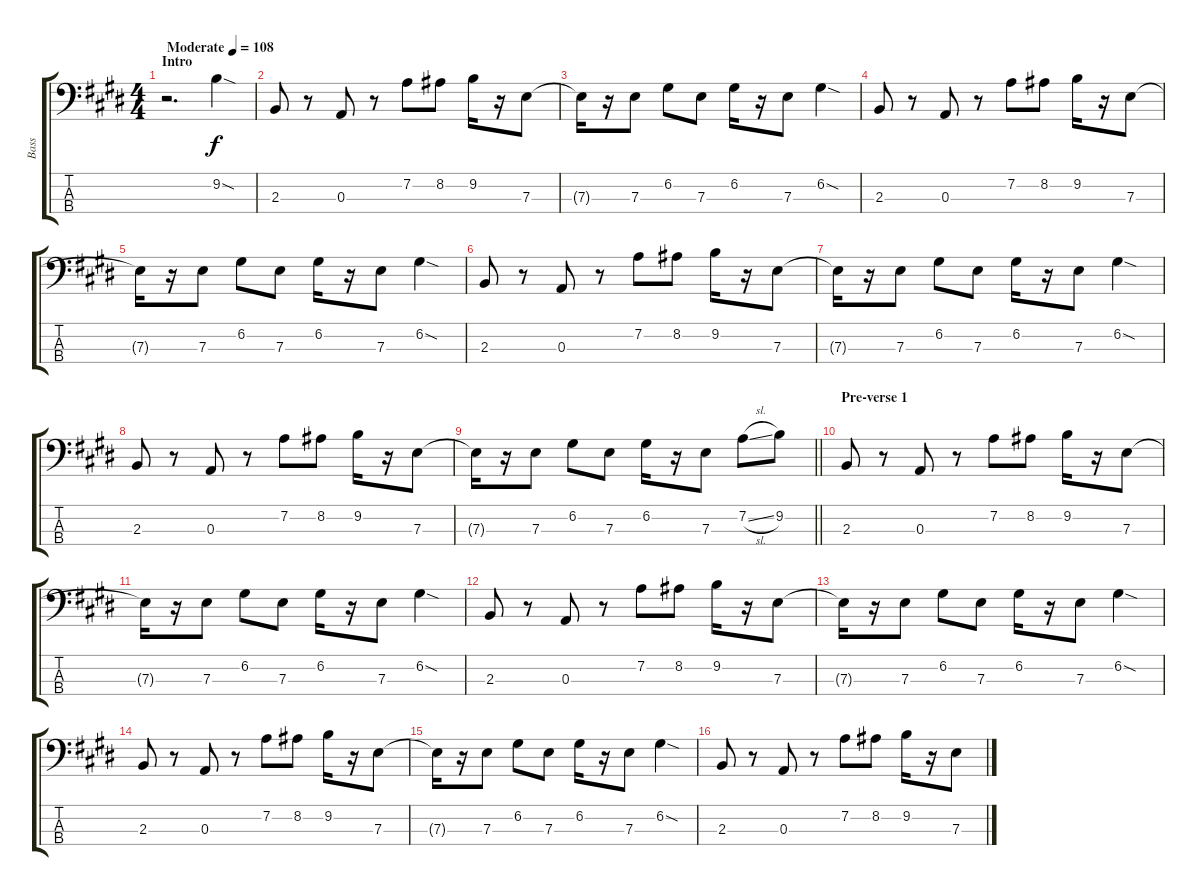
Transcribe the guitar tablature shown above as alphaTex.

\track ("Bass" "Bass") {instrument electricbassfinger}
\staff {score tabs}
\tuning (G2 D2 A1 E1) {hide}
\ts (4 4)
\section ("" "Intro")
\tempo (108 "Moderate")
\clef f4
\ks e
r.2{d dy f instrument electricbassfinger} 9.2{sod}.4 |
2.3.8 r.8 0.3.8 r.8 7.2.8 8.2.8 9.2.16 r.16 7.3.8 |
7.3{t}.16 r.16 7.3.8 6.2.8 7.3.8 6.2.16 r.16 7.3.8 6.2{sod}.4 |
2.3.8 r.8 0.3.8 r.8 7.2.8 8.2.8 9.2.16 r.16 7.3.8 |
7.3{t}.16 r.16 7.3.8 6.2.8 7.3.8 6.2.16 r.16 7.3.8 6.2{sod}.4 |
2.3.8 r.8 0.3.8 r.8 7.2.8 8.2.8 9.2.16 r.16 7.3.8 |
7.3{t}.16 r.16 7.3.8 6.2.8 7.3.8 6.2.16 r.16 7.3.8 6.2{sod}.4 |
2.3.8 r.8 0.3.8 r.8 7.2.8 8.2.8 9.2.16 r.16 7.3.8 |
\barLineRight lightlight
7.3{t}.16 r.16 7.3.8 6.2.8 7.3.8 6.2.16 r.16 7.3.8 7.2{sl}.8 9.2.8 |
\section ("" "Pre-verse 1")
2.3.8 r.8 0.3.8 r.8 7.2.8 8.2.8 9.2.16 r.16 7.3.8 |
7.3{t}.16 r.16 7.3.8 6.2.8 7.3.8 6.2.16 r.16 7.3.8 6.2{sod}.4 |
2.3.8 r.8 0.3.8 r.8 7.2.8 8.2.8 9.2.16 r.16 7.3.8 |
7.3{t}.16 r.16 7.3.8 6.2.8 7.3.8 6.2.16 r.16 7.3.8 6.2{sod}.4 |
2.3.8 r.8 0.3.8 r.8 7.2.8 8.2.8 9.2.16 r.16 7.3.8 |
7.3{t}.16 r.16 7.3.8 6.2.8 7.3.8 6.2.16 r.16 7.3.8 6.2{sod}.4 |
2.3.8 r.8 0.3.8 r.8 7.2.8 8.2.8 9.2.16 r.16 7.3.8
